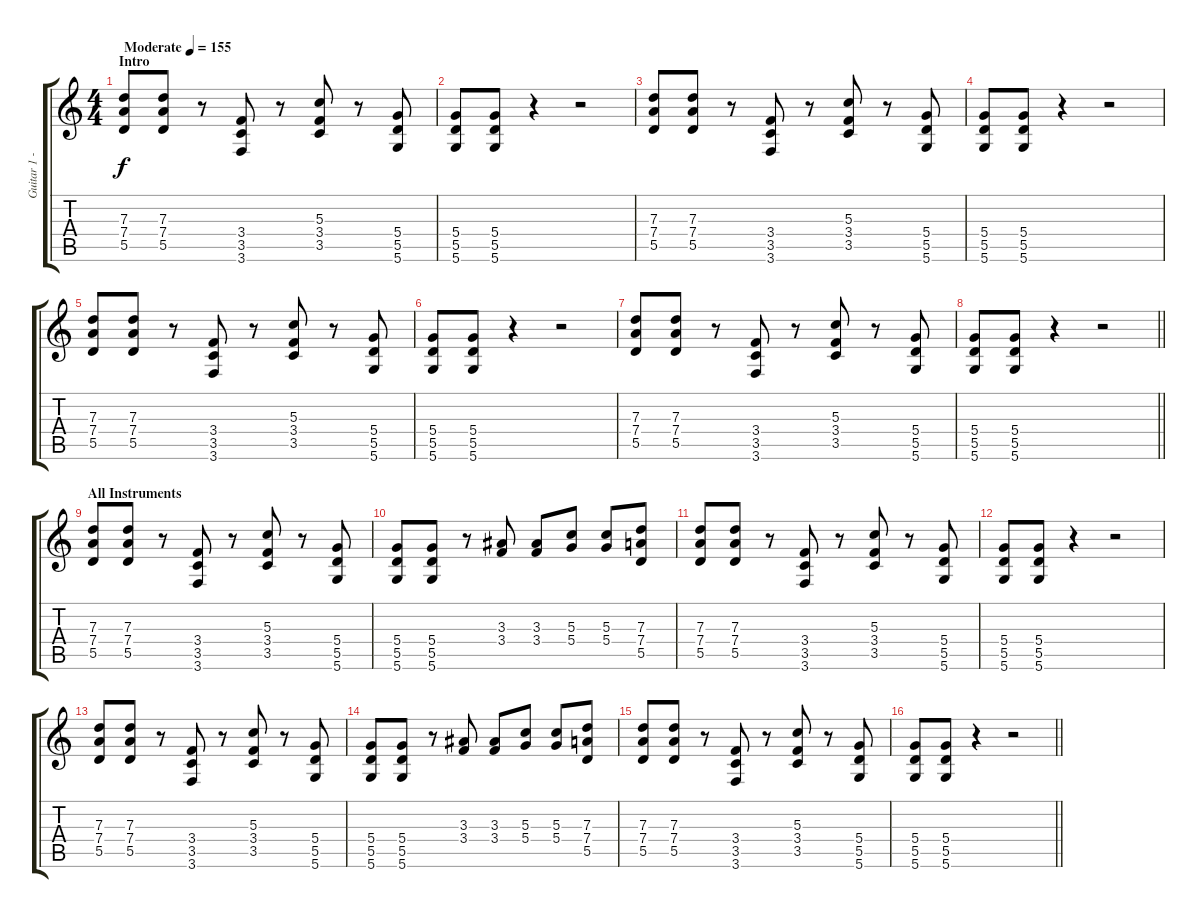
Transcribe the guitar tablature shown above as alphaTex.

\track ("Guitar 1 - Chad Kroeger" "Guitar 1 -") {instrument distortionguitar}
\staff {score tabs}
\tuning (E4 B3 G3 D3 A2 D2) {hide}
\ts (4 4)
\section ("" "Intro")
\tempo (155 "Moderate")
\clef g2
\ks c
(7.3 7.4 5.5).8{dy f instrument distortionguitar} (7.3 7.4 5.5).8 r.8 (3.4 3.5 3.6).8 r.8 (5.3 3.4 3.5).8 r.8 (5.4 5.5 5.6).8 |
(5.4 5.5 5.6).8 (5.4 5.5 5.6).8 r.4 r.2 |
(7.3 7.4 5.5).8 (7.3 7.4 5.5).8 r.8 (3.4 3.5 3.6).8 r.8 (5.3 3.4 3.5).8 r.8 (5.4 5.5 5.6).8 |
(5.4 5.5 5.6).8 (5.4 5.5 5.6).8 r.4 r.2 |
(7.3 7.4 5.5).8 (7.3 7.4 5.5).8 r.8 (3.4 3.5 3.6).8 r.8 (5.3 3.4 3.5).8 r.8 (5.4 5.5 5.6).8 |
(5.4 5.5 5.6).8 (5.4 5.5 5.6).8 r.4 r.2 |
(7.3 7.4 5.5).8 (7.3 7.4 5.5).8 r.8 (3.4 3.5 3.6).8 r.8 (5.3 3.4 3.5).8 r.8 (5.4 5.5 5.6).8 |
\barLineRight lightlight
(5.4 5.5 5.6).8 (5.4 5.5 5.6).8 r.4 r.2 |
\section ("" "All Instruments")
(7.3 7.4 5.5).8 (7.3 7.4 5.5).8 r.8 (3.4 3.5 3.6).8 r.8 (5.3 3.4 3.5).8 r.8 (5.4 5.5 5.6).8 |
(5.4 5.5 5.6).8 (5.4 5.5 5.6).8 r.8 (3.3 3.4).8 (3.3 3.4).8 (5.3 5.4).8 (5.3 5.4).8 (7.3 7.4 5.5).8 |
(7.3 7.4 5.5).8 (7.3 7.4 5.5).8 r.8 (3.4 3.5 3.6).8 r.8 (5.3 3.4 3.5).8 r.8 (5.4 5.5 5.6).8 |
(5.4 5.5 5.6).8 (5.4 5.5 5.6).8 r.4 r.2 |
(7.3 7.4 5.5).8 (7.3 7.4 5.5).8 r.8 (3.4 3.5 3.6).8 r.8 (5.3 3.4 3.5).8 r.8 (5.4 5.5 5.6).8 |
(5.4 5.5 5.6).8 (5.4 5.5 5.6).8 r.8 (3.3 3.4).8 (3.3 3.4).8 (5.3 5.4).8 (5.3 5.4).8 (7.3 7.4 5.5).8 |
(7.3 7.4 5.5).8 (7.3 7.4 5.5).8 r.8 (3.4 3.5 3.6).8 r.8 (5.3 3.4 3.5).8 r.8 (5.4 5.5 5.6).8 |
\barLineRight lightlight
(5.4 5.5 5.6).8 (5.4 5.5 5.6).8 r.4 r.2
